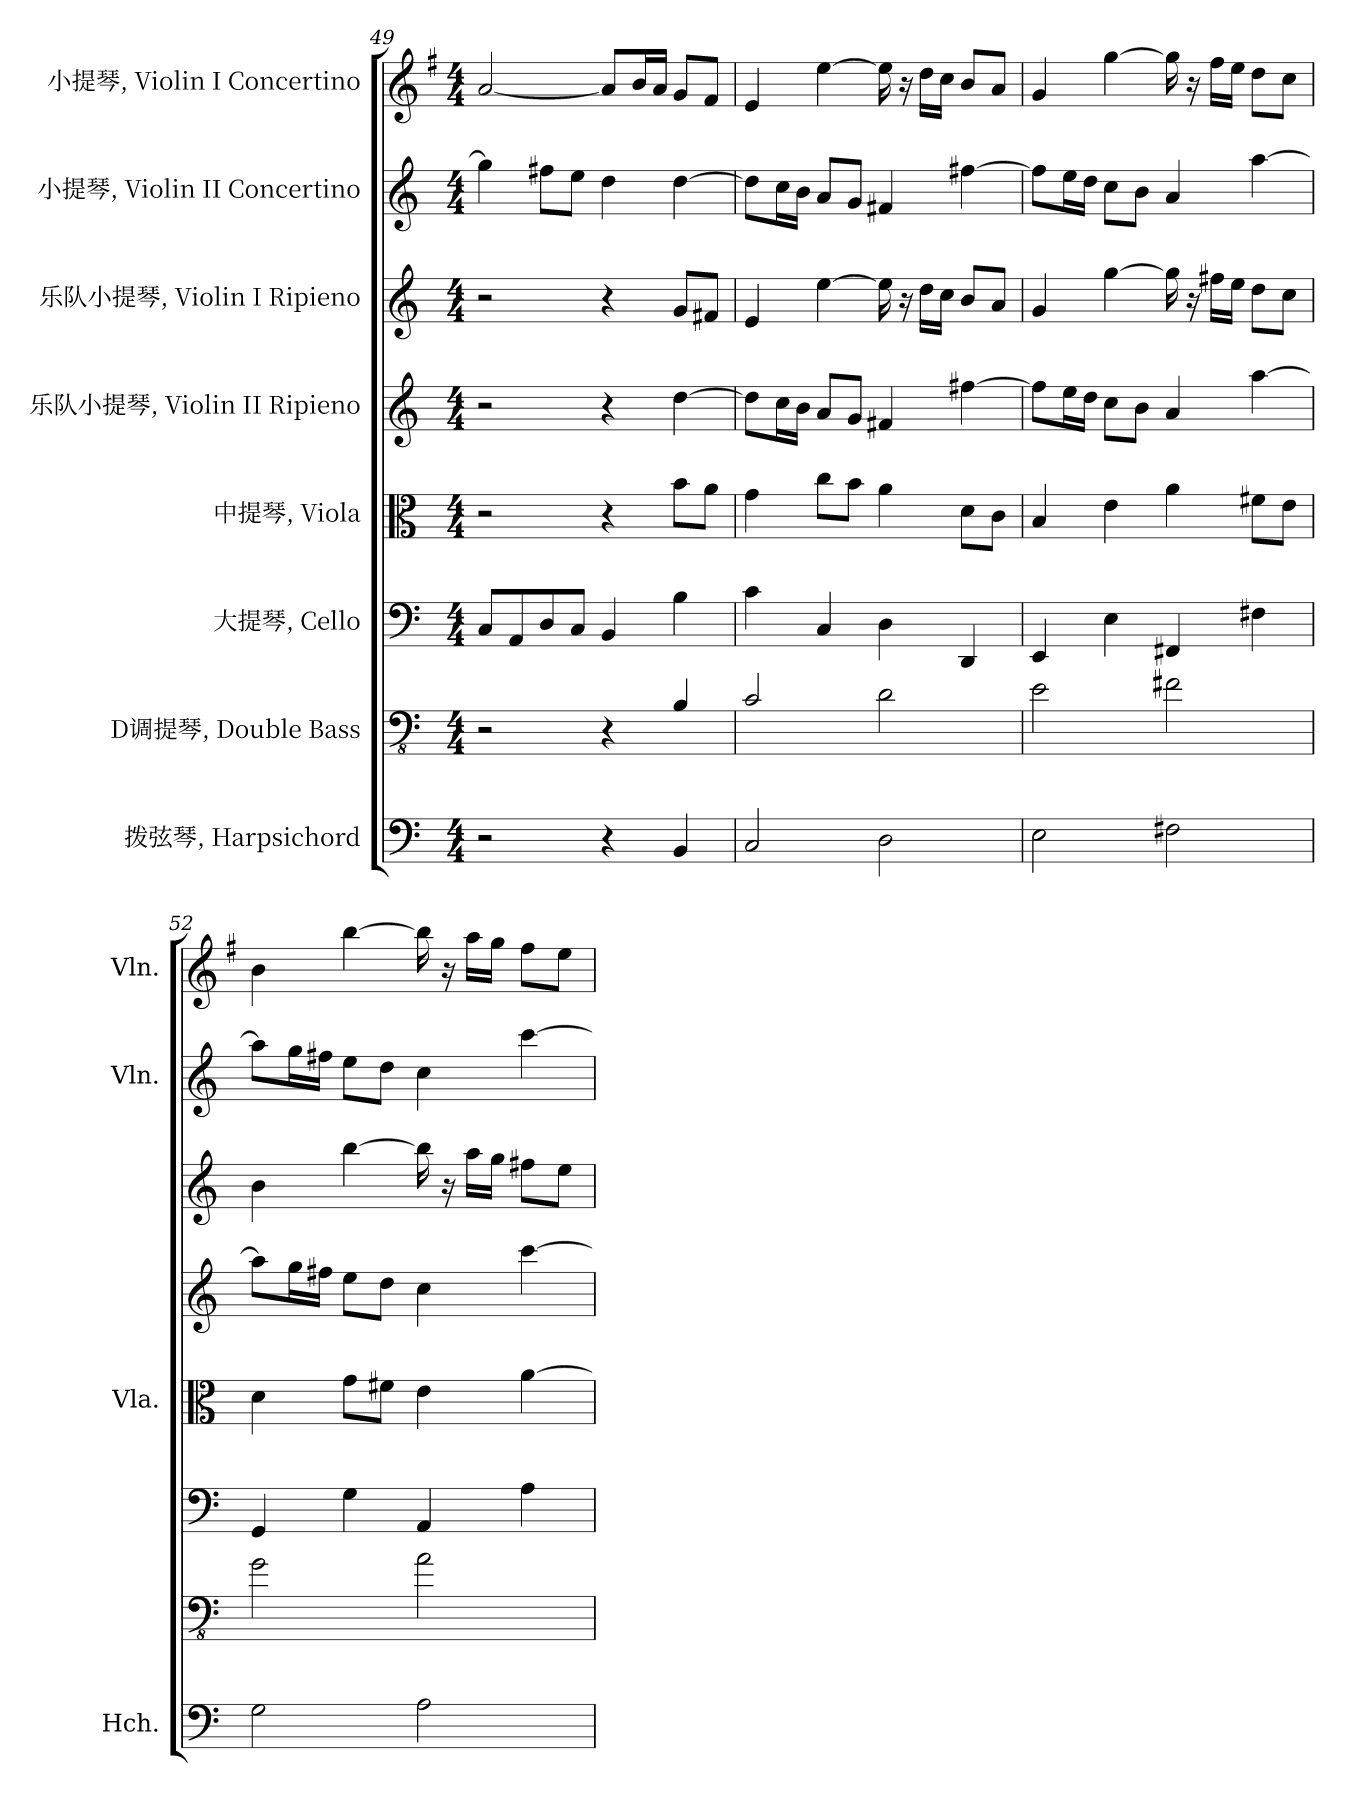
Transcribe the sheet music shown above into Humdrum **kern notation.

**kern	**kern	**kern	**kern	**kern	**kern	**kern	**kern
*part8	*part7	*part6	*part5	*part4	*part3	*part2	*part1
*staff8	*staff7	*staff6	*staff5	*staff4	*staff3	*staff2	*staff1
*I"拨弦琴, Harpsichord	*I"D调提琴, Double Bass	*I"大提琴, Cello	*I"中提琴, Viola	*I"乐队小提琴, Violin II Ripieno	*I"乐队小提琴, Violin I Ripieno	*I"小提琴, Violin II Concertino	*I"小提琴, Violin I Concertino
*I'Hch.	*	*	*I'Vla.	*	*	*I'Vln.	*I'Vln.
*clefF4	*clefFv4	*clefF4	*clefC3	*clefG2	*clefG2	*clefG2	*clefG2
*	*ITrd7c12	*	*	*	*	*	*
*k[]	*k[]	*k[]	*k[]	*k[]	*k[]	*k[]	*k[f#]
*M4/4	*M4/4	*M4/4	*M4/4	*M4/4	*M4/4	*M4/4	*M4/4
=49	=49	=49	=49	=49	=49	=49	=49
2r	2r	8C/L	2r	2r	2r	4gg\]	[2a/
.	.	8AA/	.	.	.	.	.
.	.	8D/	.	.	.	8ff#X\L	.
.	.	8C/J	.	.	.	8ee\J	.
4r	4r	4BB/	4r	4r	4r	4dd\	8a/L]
.	.	.	.	.	.	.	16b/L
.	.	.	.	.	.	.	16a/JJ
4BB/	4BBB/	4B\	8b\L	[4dd\	8g/L	[4dd\	8g/L
.	.	.	8a\J	.	8f#X/J	.	8f#/J
=50	=50	=50	=50	=50	=50	=50	=50
2C/	2CC/	4c\	4g\	8dd\L]	4e/	8dd\L]	4e/
.	.	.	.	16cc\L	.	16cc\L	.
.	.	.	.	16b\JJ	.	16b\JJ	.
.	.	4C/	8cc\L	8a/L	[4ee\	8a/L	[4ee\
.	.	.	8b\J	8g/J	.	8g/J	.
2D\	2DD\	4D\	4a\	4f#X/	16ee\]	4f#X/	16ee\]
.	.	.	.	.	16r	.	16r
.	.	.	.	.	16dd\LL	.	16dd\LL
.	.	.	.	.	16cc\JJ	.	16cc\JJ
.	.	4DD/	8d\L	[4ff#X\	8b/L	[4ff#X\	8b/L
.	.	.	8c\J	.	8a/J	.	8a/J
!!LO:PB:g=z
=51	=51	=51	=51	=51	=51	=51	=51
2E\	2EE\	4EE/	4B/	8ff#\L]	4g/	8ff#\L]	4g/
.	.	.	.	16ee\L	.	16ee\L	.
.	.	.	.	16dd\JJ	.	16dd\JJ	.
.	.	4E\	4e\	8cc\L	[4gg\	8cc\L	[4gg\
.	.	.	.	8b\J	.	8b\J	.
2F#X\	2FF#X\	4FF#X/	4a\	4a/	16gg\]	4a/	16gg\]
.	.	.	.	.	16r	.	16r
.	.	.	.	.	16ff#X\LL	.	16ff#\LL
.	.	.	.	.	16ee\JJ	.	16ee\JJ
.	.	4F#X\	8f#X\L	[4aa\	8dd\L	[4aa\	8dd\L
.	.	.	8e\J	.	8cc\J	.	8cc\J
=52	=52	=52	=52	=52	=52	=52	=52
2G\	2GG\	4GG/	4d\	8aa\L]	4b\	8aa\L]	4b\
.	.	.	.	16gg\L	.	16gg\L	.
.	.	.	.	16ff#X\JJ	.	16ff#X\JJ	.
.	.	4G\	8g\L	8ee\L	[4bb\	8ee\L	[4bb\
.	.	.	8f#X\J	8dd\J	.	8dd\J	.
2A\	2AA\	4AA/	4e\	4cc\	16bb\]	4cc\	16bb\]
.	.	.	.	.	16r	.	16r
.	.	.	.	.	16aa\LL	.	16aa\LL
.	.	.	.	.	16gg\JJ	.	16gg\JJ
.	.	4A\	[4a\	[4ccc\	8ff#X\L	[4ccc\	8ff#\L
.	.	.	.	.	8ee\J	.	8ee\J
=	=	=	=	=	=	=	=
*-	*-	*-	*-	*-	*-	*-	*-
